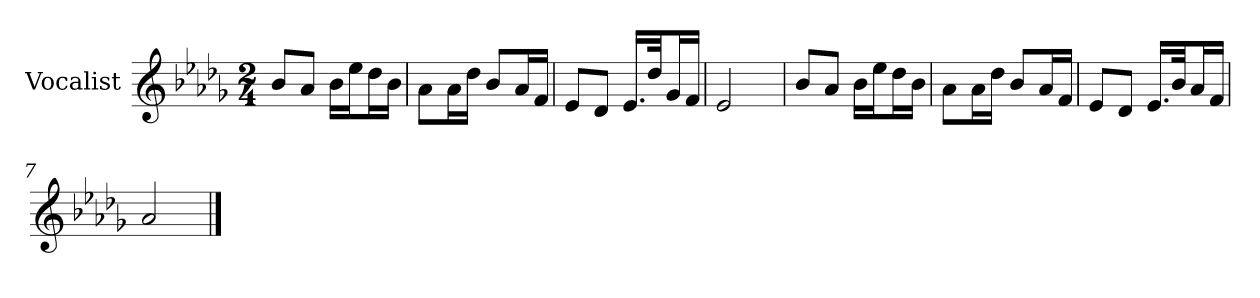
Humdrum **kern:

**kern
*part1
*staff1
*I"Vocalist
*k[b-e-a-d-g-]
*D-:
*M2/4
=
8b-L
8a-J
16b-LL
16ee-J
16dd-L
16b-JJ
=1
8a-L
16a-L
16dd-JJ
8b-L
16a-L
16fJJ
=2
8e-L
8d-J
16.e-LL
32dd-Jk
16g-L
16fJJ
=3
2e-
=4
8b-L
8a-J
16b-LL
16ee-J
16dd-L
16b-JJ
=5
8a-L
16a-L
16dd-JJ
8b-L
16a-L
16fJJ
=6
8e-L
8d-J
16.e-LL
32b-Jk
16a-L
16fJJ
=7
2a-
==
*-
